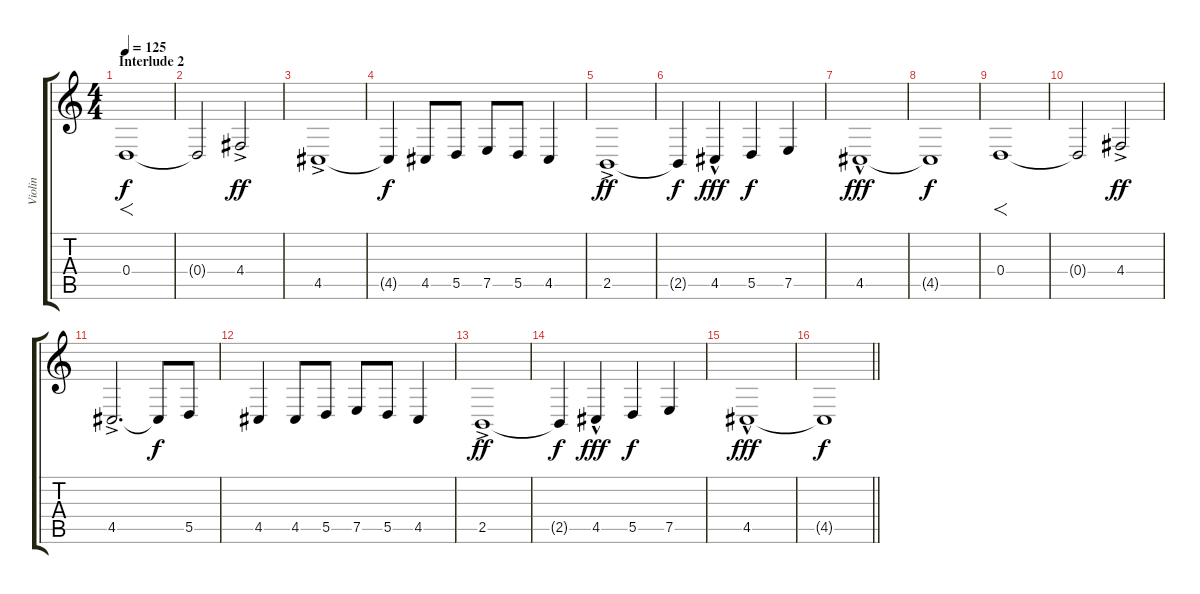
\track ("Violin" "Violin") {instrument violin}
\staff {score tabs}
\tuning (E4 B3 G3 D3 A2 E2) {hide}
\ts (4 4)
\section ("" "Interlude 2")
\tempo 125
\clef g2
\ks c
0.4.1{f dy f} |
0.4{t}.2 4.4{ac}.2{dy ff} |
4.5{ac}.1 |
4.5{t}.4{dy f} 4.5.8 5.5.8 7.5.8 5.5.8 4.5.4 |
2.5{ac}.1{dy ff} |
2.5{t}.4{dy f} 4.5{hac}.4{dy fff} 5.5.4{dy f} 7.5.4 |
4.5{hac}.1{dy fff volume 6} |
4.5{t}.1{dy f} |
0.4.1{f volume 16} |
0.4{t}.2 4.4{ac}.2{dy ff} |
4.5{ac}.2{d} 4.5{t}.8{dy f} 5.5.8 |
4.5.4 4.5.8 5.5.8 7.5.8 5.5.8 4.5.4 |
2.5{ac}.1{dy ff} |
2.5{t}.4{dy f} 4.5{hac}.4{dy fff} 5.5.4{dy f} 7.5.4 |
4.5{hac}.1{dy fff volume 6} |
\barLineRight lightlight
4.5{t}.1{dy f}
